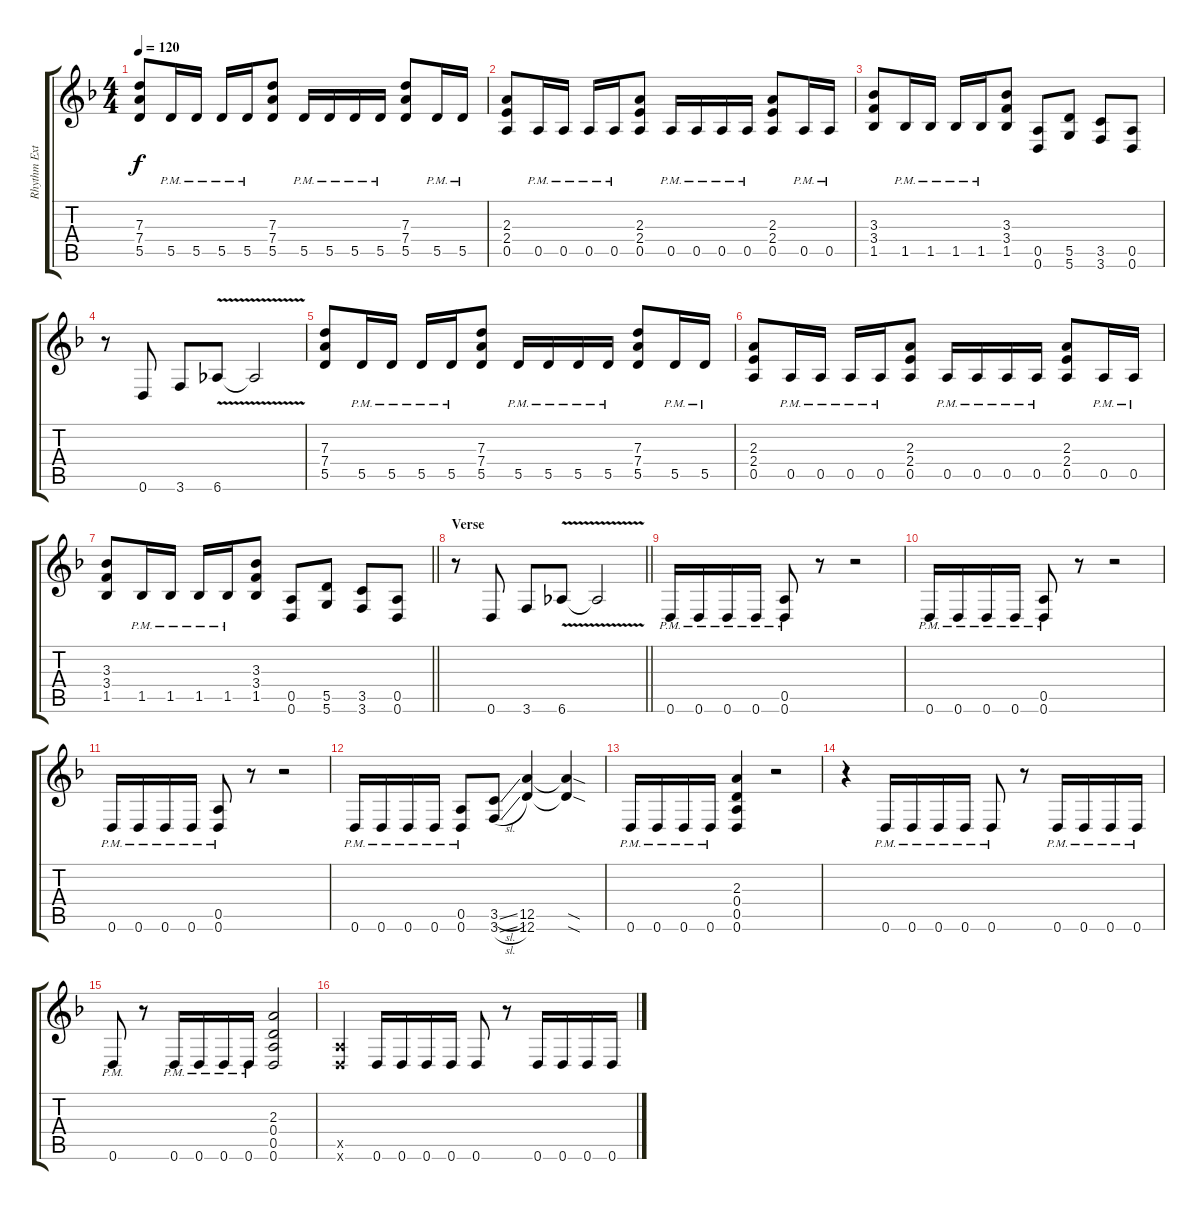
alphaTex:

\track ("Rhythm Extra" "Rhythm Ext") {instrument distortionguitar}
\staff {score tabs}
\tuning (E4 B3 G3 D3 A2 D2) {hide}
\ts (4 4)
\tempo 120
\clef g2
\ks f
(7.3 7.4 5.5).8{dy f} 5.5{pm}.16 5.5{pm}.16 5.5{pm}.16 5.5{pm}.16 (7.3 7.4 5.5).8 5.5{pm}.16 5.5{pm}.16 5.5{pm}.16 5.5{pm}.16 (7.3 7.4 5.5).8 5.5{pm}.16 5.5{pm}.16 |
(2.3 2.4 0.5).8 0.5{pm}.16 0.5{pm}.16 0.5{pm}.16 0.5{pm}.16 (2.3 2.4 0.5).8 0.5{pm}.16 0.5{pm}.16 0.5{pm}.16 0.5{pm}.16 (2.3 2.4 0.5).8 0.5{pm}.16 0.5{pm}.16 |
(3.3 3.4 1.5).8 1.5{pm}.16 1.5{pm}.16 1.5{pm}.16 1.5{pm}.16 (3.3 3.4 1.5).8 (0.5 0.6).8 (5.5 5.6).8 (3.5 3.6).8 (0.5 0.6).8 |
r.8 0.6.8 3.6.8 6.6{v}.8 6.6{t}.2 |
(7.3 7.4 5.5).8 5.5{pm}.16 5.5{pm}.16 5.5{pm}.16 5.5{pm}.16 (7.3 7.4 5.5).8 5.5{pm}.16 5.5{pm}.16 5.5{pm}.16 5.5{pm}.16 (7.3 7.4 5.5).8 5.5{pm}.16 5.5{pm}.16 |
(2.3 2.4 0.5).8 0.5{pm}.16 0.5{pm}.16 0.5{pm}.16 0.5{pm}.16 (2.3 2.4 0.5).8 0.5{pm}.16 0.5{pm}.16 0.5{pm}.16 0.5{pm}.16 (2.3 2.4 0.5).8 0.5{pm}.16 0.5{pm}.16 |
\barLineRight lightlight
(3.3 3.4 1.5).8 1.5{pm}.16 1.5{pm}.16 1.5{pm}.16 1.5{pm}.16 (3.3 3.4 1.5).8 (0.5 0.6).8 (5.5 5.6).8 (3.5 3.6).8 (0.5 0.6).8 |
\section ("" "Verse")
\barLineRight lightlight
r.8 0.6.8 3.6.8 6.6{v}.8 6.6{t}.2 |
0.6{pm}.16 0.6{pm}.16 0.6{pm}.16 0.6{pm}.16 (0.5{pm} 0.6{pm}).8 r.8 r.2 |
0.6{pm}.16 0.6{pm}.16 0.6{pm}.16 0.6{pm}.16 (0.5{pm} 0.6{pm}).8 r.8 r.2 |
0.6{pm}.16 0.6{pm}.16 0.6{pm}.16 0.6{pm}.16 (0.5{pm} 0.6{pm}).8 r.8 r.2 |
0.6{pm}.16 0.6{pm}.16 0.6{pm}.16 0.6{pm}.16 (0.5{pm} 0.6{pm}).8 (3.5{sl} 3.6{sl}).8 (12.5 12.6).4 (12.5{sod t} 12.6{sod t}).4 |
0.6{pm}.16 0.6{pm}.16 0.6{pm}.16 0.6{pm}.16 (2.3 0.4 0.5 0.6).4 r.2 |
r.4 0.6{pm}.16 0.6{pm}.16 0.6{pm}.16 0.6{pm}.16 0.6{pm}.8 r.8 0.6{pm}.16 0.6{pm}.16 0.6{pm}.16 0.6{pm}.16 |
0.6{pm}.8 r.8 0.6{pm}.16 0.6{pm}.16 0.6{pm}.16 0.6{pm}.16 (2.3 0.4 0.5 0.6).2 |
(0.5{x} 0.6{x}).4 0.6.16 0.6.16 0.6.16 0.6.16 0.6.8 r.8 0.6.16 0.6.16 0.6.16 0.6.16
